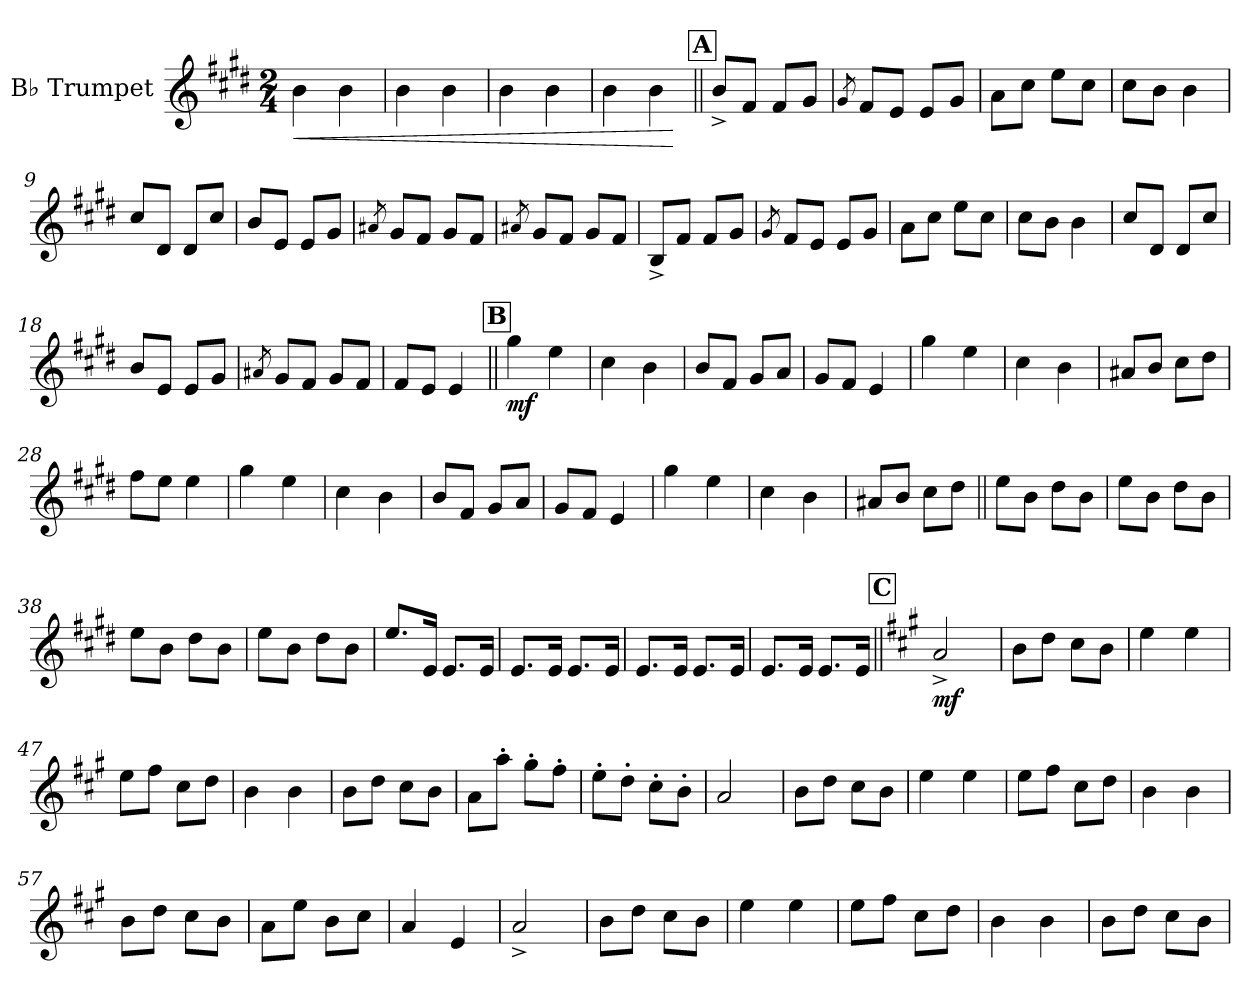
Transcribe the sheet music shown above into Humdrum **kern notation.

**kern	**dynam
*part1	*part1
*staff1	*staff1
*I"B♭ Trumpet	*
*I'B♭ Tp.	*
*clefG2	*
*ITrd1c2	*
*k[f#c#]	*
*M2/4	*
*MM180	*
=1	=1
!	!LO:HP:b
4a!\	<
4a!\	.
=2	=2
4a!\	.
4a!\	.
=3	=3
4a!\	.
4a!\	.
=4	=4
4a!\	.
4a!\	.
.	[
!!LO:REH:place=s1:a:B:fs=14:t=A
=5||	=5||
8a^!/L	.
8e!/J	.
8e!/L	.
8f#!/J	.
=6	=6
8qf#/	.
8e!/L	.
8d!/J	.
8d!/L	.
8f#!/J	.
=7	=7
8g!\L	.
8b!\J	.
8dd!\L	.
8b!\J	.
=8	=8
8b!\L	.
8a!\J	.
4a!\	.
=9	=9
8b!/L	.
8c#!/J	.
8c#!/L	.
8b!/J	.
=10	=10
8a!/L	.
8d!/J	.
8d!/L	.
8f#!/J	.
=11	=11
8qg#X/	.
8f#!/L	.
8e!/J	.
8f#!/L	.
8e!/J	.
=12	=12
8qg#X/	.
8f#!/L	.
8e!/J	.
8f#!/L	.
8e!/J	.
=13	=13
8A^!/L	.
8e!/J	.
8e!/L	.
8f#!/J	.
=14	=14
8qf#/	.
8e!/L	.
8d!/J	.
8d!/L	.
8f#!/J	.
=15	=15
8g!\L	.
8b!\J	.
8dd!\L	.
8b!\J	.
=16	=16
8b!\L	.
8a!\J	.
4a!\	.
=17	=17
8b!/L	.
8c#!/J	.
8c#!/L	.
8b!/J	.
=18	=18
8a!/L	.
8d!/J	.
8d!/L	.
8f#!/J	.
=19	=19
8qg#X/	.
8f#!/L	.
8e!/J	.
8f#!/L	.
8e!/J	.
=20	=20
8e!/L	.
8d!/J	.
4d!/	.
!!LO:REH:place=s1:a:B:fs=14:t=B
=21||	=21||
!	!LO:DY:b
4ff#\	mf
4dd\	.
=22	=22
4b\	.
4a\	.
=23	=23
8a!/L	.
8e!/J	.
8f#!/L	.
8g!/J	.
=24	=24
8f#!/L	.
8e!/J	.
4d!/	.
=25	=25
4ff#\	.
4dd\	.
=26	=26
4b\	.
4a\	.
=27	=27
8g#X!/L	.
8a!/J	.
8b!\L	.
8cc#!\J	.
=28	=28
8ee!\L	.
8dd!\J	.
4dd!\	.
=29	=29
4ff#\	.
4dd\	.
=30	=30
4b\	.
4a\	.
=31	=31
8a!/L	.
8e!/J	.
8f#!/L	.
8g!/J	.
=32	=32
8f#!/L	.
8e!/J	.
4d!/	.
=33	=33
4ff#\	.
4dd\	.
=34	=34
4b\	.
4a\	.
=35	=35
8g#X!/L	.
8a!/J	.
8b!\L	.
8cc#!\J	.
=36||	=36||
8dd!\L	.
8a!\J	.
8cc#!\L	.
8a!\J	.
=37	=37
8dd!\L	.
8a!\J	.
8cc#!\L	.
8a!\J	.
=38	=38
8dd!\L	.
8a!\J	.
8cc#!\L	.
8a!\J	.
=39	=39
8dd!\L	.
8a!\J	.
8cc#!\L	.
8a!\J	.
=40	=40
8.dd!/L	.
16d!/Jk	.
8.d!/L	.
16d!/Jk	.
=41	=41
8.d!/L	.
16d!/Jk	.
8.d!/L	.
16d!/Jk	.
=42	=42
8.d!/L	.
16d!/Jk	.
8.d!/L	.
16d!/Jk	.
=43	=43
8.d!/L	.
16d!/Jk	.
8.d!/L	.
16d!/Jk	.
!!LO:REH:place=s1:a:B:fs=14:t=C
=44||	=44||
*k[f#]	*
!	!LO:DY:b
2g^/	mf
=45	=45
8a\L	.
8cc\J	.
8b\L	.
8a\J	.
=46	=46
4dd\	.
4dd\	.
=47	=47
8dd\L	.
8ee\J	.
8b\L	.
8cc\J	.
=48	=48
4a\	.
4a\	.
=49	=49
8a\L	.
8cc\J	.
8b\L	.
8a\J	.
=50	=50
8g\L	.
8gg'\J	.
8ff#'\L	.
8ee'\J	.
=51	=51
8dd'\L	.
8cc'\J	.
8b'\L	.
8a'\J	.
=52	=52
2g/	.
=53	=53
8a\L	.
8cc\J	.
8b\L	.
8a\J	.
=54	=54
4dd\	.
4dd\	.
=55	=55
8dd\L	.
8ee\J	.
8b\L	.
8cc\J	.
=56	=56
4a\	.
4a\	.
=57	=57
8a\L	.
8cc\J	.
8b\L	.
8a\J	.
=58	=58
8g\L	.
8dd\J	.
8a\L	.
8b\J	.
=59	=59
4g/	.
4d/	.
=60	=60
2g^/	.
=61	=61
8a\L	.
8cc\J	.
8b\L	.
8a\J	.
=62	=62
4dd\	.
4dd\	.
=63	=63
8dd\L	.
8ee\J	.
8b\L	.
8cc\J	.
=64	=64
4a\	.
4a\	.
=65	=65
8a\L	.
8cc\J	.
8b\L	.
8a\J	.
=	=
*-	*-
